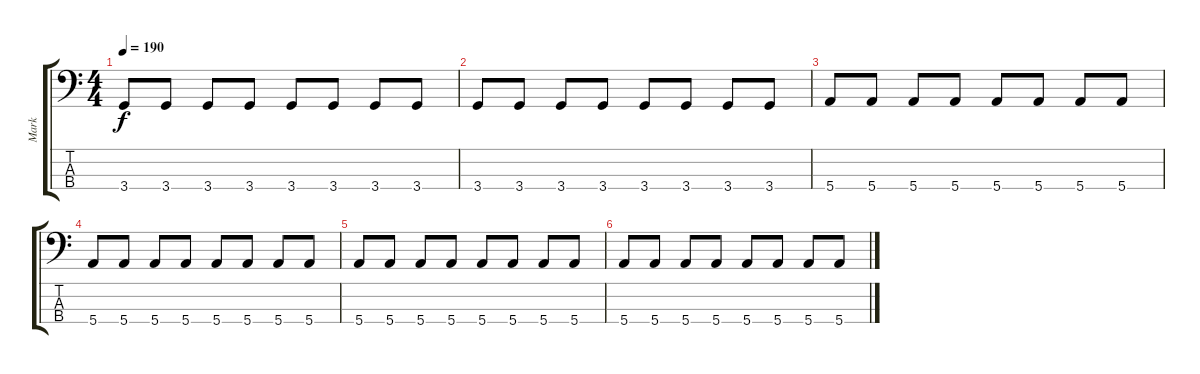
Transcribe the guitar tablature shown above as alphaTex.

\track ("Mark" "Mark") {instrument electricbassfinger}
\staff {score tabs}
\tuning (G2 D2 A1 E1) {hide}
\ts (4 4)
\tempo 190
\clef f4
\ks c
3.4.8{dy f} 3.4.8 3.4.8 3.4.8 3.4.8 3.4.8 3.4.8 3.4.8 |
3.4.8 3.4.8 3.4.8 3.4.8 3.4.8 3.4.8 3.4.8 3.4.8 |
5.4.8 5.4.8 5.4.8 5.4.8 5.4.8 5.4.8 5.4.8 5.4.8 |
5.4.8 5.4.8 5.4.8 5.4.8 5.4.8 5.4.8 5.4.8 5.4.8 |
5.4.8 5.4.8 5.4.8 5.4.8 5.4.8 5.4.8 5.4.8 5.4.8 |
5.4.8 5.4.8 5.4.8 5.4.8 5.4.8 5.4.8 5.4.8 5.4.8
